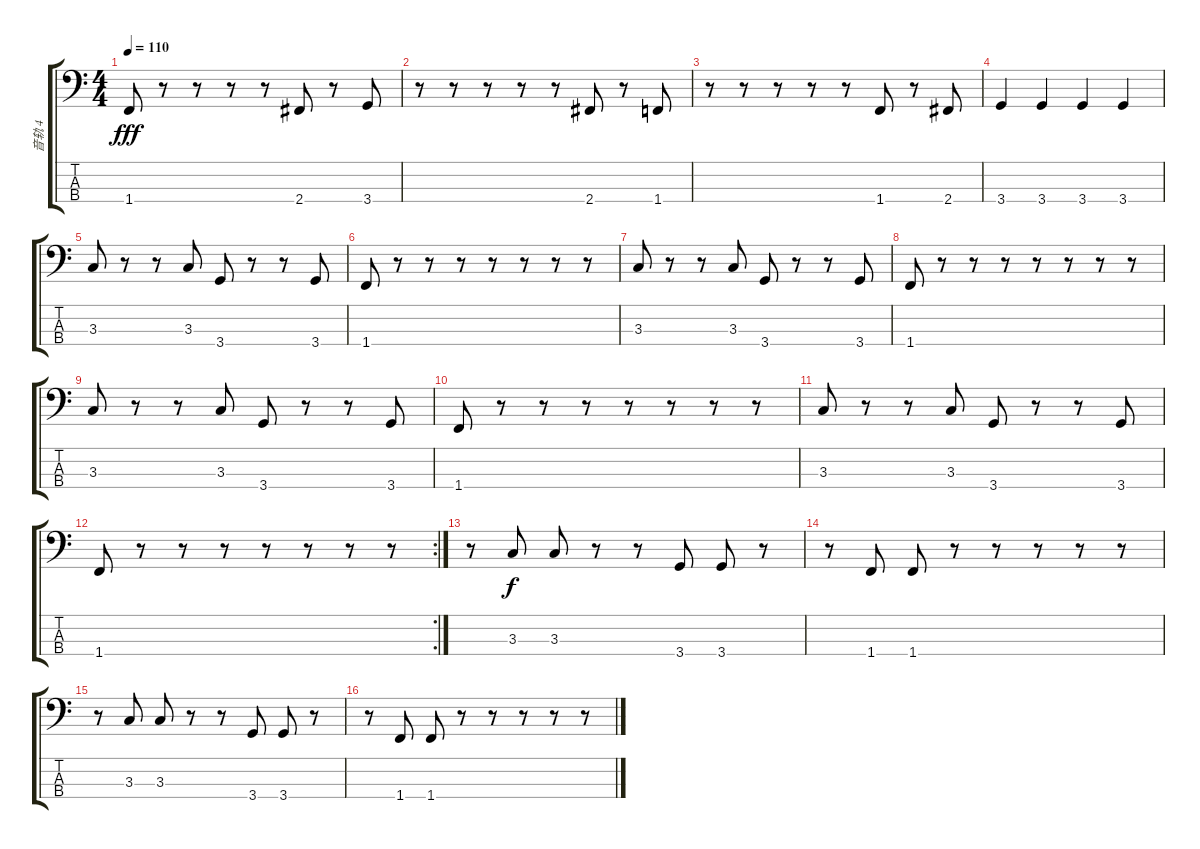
\track ("音轨 4" "音轨 4") {instrument electricbassfinger}
\staff {score tabs}
\tuning (G2 D2 A1 E1) {hide}
\ts (4 4)
\tempo 110
\clef f4
\ks c
1.4.8{dy fff} r.8 r.8 r.8 r.8 2.4.8 r.8 3.4.8 |
r.8 r.8 r.8 r.8 r.8 2.4.8 r.8 1.4.8 |
r.8 r.8 r.8 r.8 r.8 1.4.8 r.8 2.4.8 |
3.4.4 3.4.4 3.4.4 3.4.4 |
3.3.8 r.8 r.8 3.3.8 3.4.8 r.8 r.8 3.4.8 |
1.4.8 r.8 r.8 r.8 r.8 r.8 r.8 r.8 |
3.3.8 r.8 r.8 3.3.8 3.4.8 r.8 r.8 3.4.8 |
1.4.8 r.8 r.8 r.8 r.8 r.8 r.8 r.8 |
3.3.8 r.8 r.8 3.3.8 3.4.8 r.8 r.8 3.4.8 |
1.4.8 r.8 r.8 r.8 r.8 r.8 r.8 r.8 |
3.3.8 r.8 r.8 3.3.8 3.4.8 r.8 r.8 3.4.8 |
\rc 2
1.4.8 r.8 r.8 r.8 r.8 r.8 r.8 r.8 |
r.8 3.3.8{dy f} 3.3.8 r.8 r.8 3.4.8 3.4.8 r.8 |
r.8 1.4.8 1.4.8 r.8 r.8 r.8 r.8 r.8 |
r.8 3.3.8 3.3.8 r.8 r.8 3.4.8 3.4.8 r.8 |
r.8 1.4.8 1.4.8 r.8 r.8 r.8 r.8 r.8
